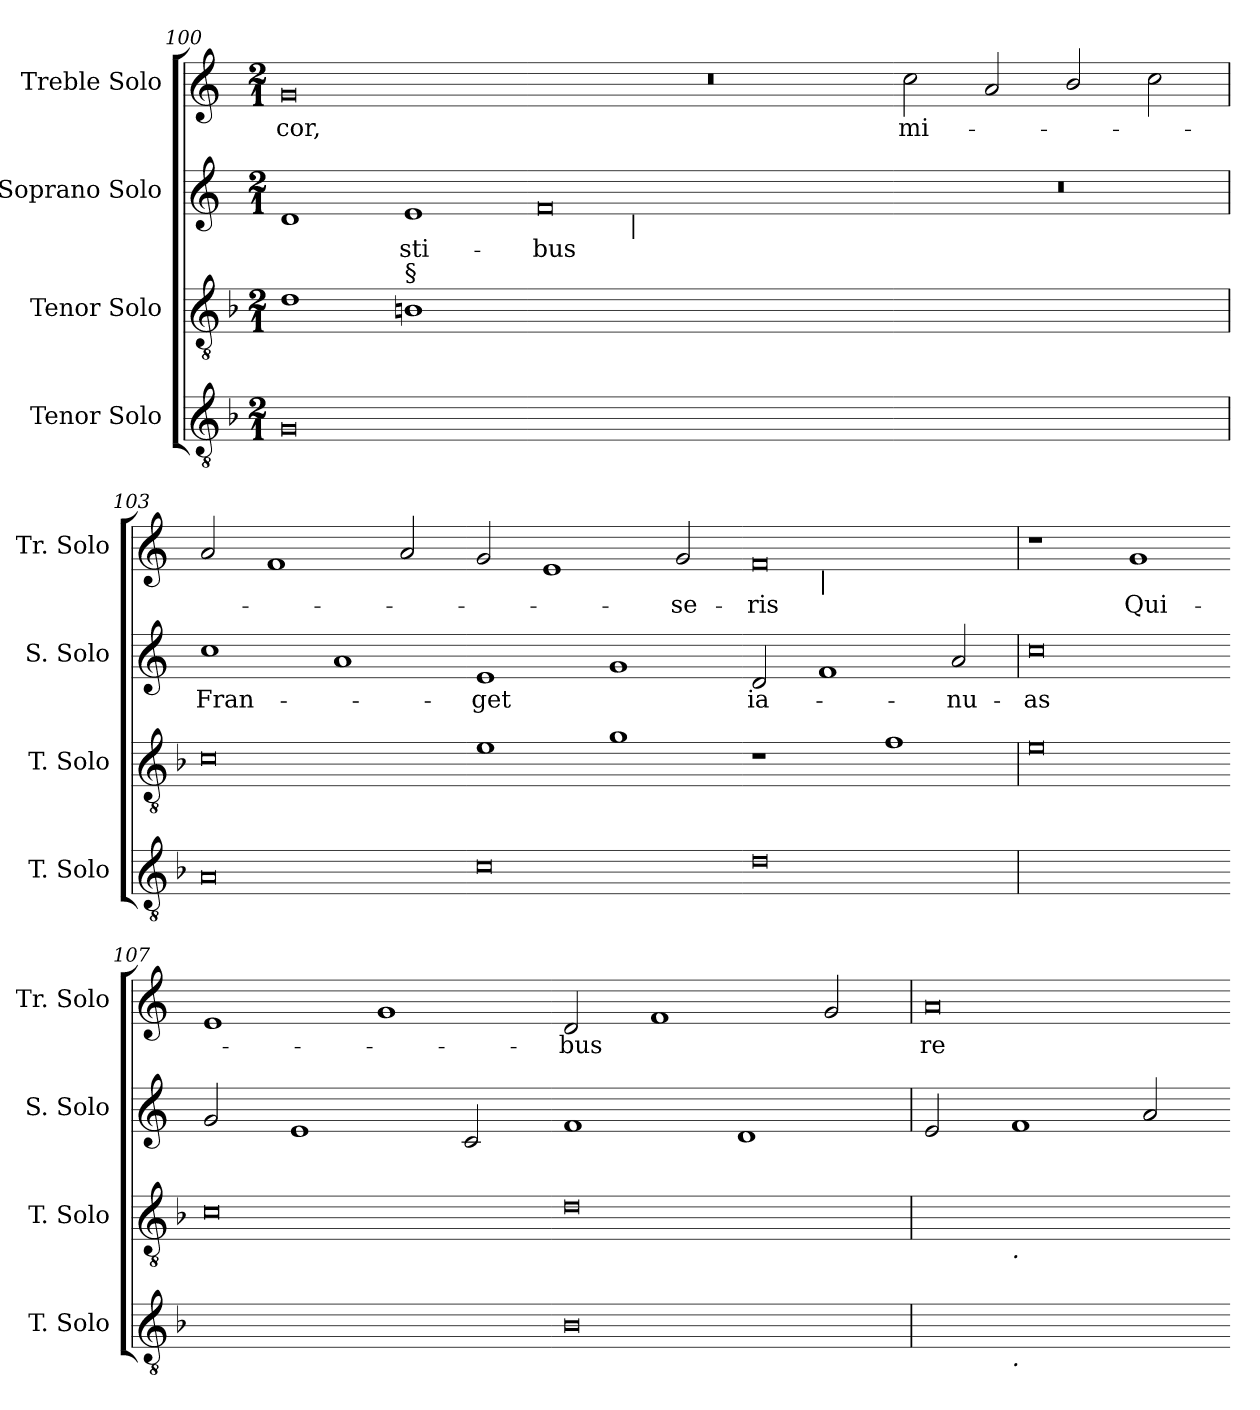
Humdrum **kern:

**kern	**kern	**kern	**text	**kern	**text
*part4	*part3	*part2	*part2	*part1	*part1
*staff4	*staff3	*staff2	*staff2	*staff1	*staff1
*I"Tenor Solo	*I"Tenor Solo	*I"Soprano Solo	*	*I"Treble Solo	*
*I'T. Solo	*I'T. Solo	*I'S. Solo	*	*I'Tr. Solo	*
*clefGv2	*clefGv2	*clefG2	*	*clefG2	*
*ITrd7c12	*ITrd7c12	*	*	*	*
*k[b-]	*k[b-]	*k[]	*	*k[]	*
*F:	*F:	*C:	*	*C:	*
*M2/1	*M2/1	*M2/1	*	*M2/1	*
=100	=100	=100	=100	=100	=100
!	!	!	!	!	!LO:LY:b:color=#000000
0GGi	1Di	1di	.	0gi	-cor,
!	!LO:TX:a:t=§	!	!	!	!
!	!	!	!LO:LY:b:color=#000000	!	!
.	1BBni	1ei	-sti-	.	.
=101-	=101-	=101-	=101-	=101-	=101-
!	!	!	!LO:LY:b:color=#000000	!LO:N:vis=1	!
*	*	*^	*	*	*
[<0FFiyy	[>0Ciyy	0fi	4ryy	-bus	0r	.
.	.	.	8ryy	.	.	.
.	.	.	512.ryy	.	.	.
!	!	!	!LO:TX:b:i:t=|	!	!	!
.	.	.	1ryy	.	.	.
.	.	.	2ryy	.	.	.
.	.	.	16ryy	.	.	.
.	.	.	32ryy	.	.	.
.	.	.	64ryy	.	.	.
.	.	.	128ryy	.	.	.
.	.	.	256ryy	.	.	.
.	.	.	1024ryy	.	.	.
=102-	=102-	=102-	=102-	=102-	=102-	=102-
!	!	!LO:N:vis=1	!	!	!	!
*	*	*v	*v	*	*	*
*	*	*^	*	*	*
!	!	!	!	!	!	!LO:LY:b:color=#000000
*	*	*v	*v	*	*	*
0FFiyy]	0Ciyy]	0r	.	2cci\	mi-
.	.	.	.	2ai/	.
.	.	.	.	2bi/	.
.	.	.	.	2cci\	.
!!LO:LB:g=z
=103	=103	=103	=103	=103	=103
!	!	!	!LO:LY:b:color=#000000	!	!
0AAi	0Ci	1cci	Fran-	2ai/	.
.	.	.	.	1fi	.
.	.	1ai	.	.	.
.	.	.	.	2ai/	.
=104-	=104-	=104-	=104-	=104-	=104-
!	!	!	!LO:LY:b:color=#000000	!	!
0Ci	1Ei	1ei	-get	2gi/	.
.	.	.	.	1ei	.
.	1Gi	1gi	.	.	.
!	!	!	!	!	!LO:LY:b:color=#000000
.	.	.	.	2gi/	-se-
=105-	=105-	=105-	=105-	=105-	=105-
!	!	!	!LO:LY:b:color=#000000	!	!
!	!	!	!	!	!LO:LY:b:color=#000000
*	*	*	*	*^	*
0Di	1r	2di/	ia-	0fi	2ryy	-ris
!	!	!	!	!	!LO:TX:b:i:t=|	!
.	.	1fi	.	.	1.ryy	.
.	1Fi	.	.	.	.	.
!	!	!	!LO:LY:b:color=#000000	!	!	!
.	.	2ai/	-nu-	.	.	.
*	*	*	*	*v	*v	*
=106	=106	=106	=106	=106	=106
*	*	*	*	*^	*
!	!	!	!LO:LY:b:color=#000000	!	!	!
*	*	*	*	*v	*v	*
[>0Ciyy	0Ei	0cci	-as	1r	.
!	!	!	!	!	!LO:LY:b:color=#000000
.	.	.	.	1gi	Qui-
=107-	=107-	=107-	=107-	=107-	=107-
0Ciyy]	0Ci	2gi/	.	1ei	.
.	.	1ei	.	.	.
.	.	.	.	1gi	.
.	.	2ci/	.	.	.
=108-	=108-	=108-	=108-	=108-	=108-
!	!	!	!	!	!LO:LY:b:color=#000000
0BB-i	0Di	1fi	.	2di/	-bus
.	.	.	.	1fi	.
.	.	1di	.	.	.
.	.	.	.	2gi/	.
!!LO:LB:g=z
=109	=109	=109	=109	=109	=109
!	!	!	!	!	!LO:LY:b:color=#000000
*^	*^	*	*	*	*
[<0AAiyy	2ryy	[>0Ciyy	2ryy	2ei/	.	0ai	re-
!	!	!	!LO:TX:b:i:t=.	!	!	!	!
!	!LO:TX:b:i:t=.	!	!	!	!	!	!
.	1.ryy	.	1.ryy	1fi	.	.	.
.	.	.	.	2ai/	.	.	.
*v	*v	*	*	*	*	*	*
*	*v	*v	*	*	*	*
=-	=-	=-	=-	=-	=-
*-	*-	*-	*-	*-	*-
